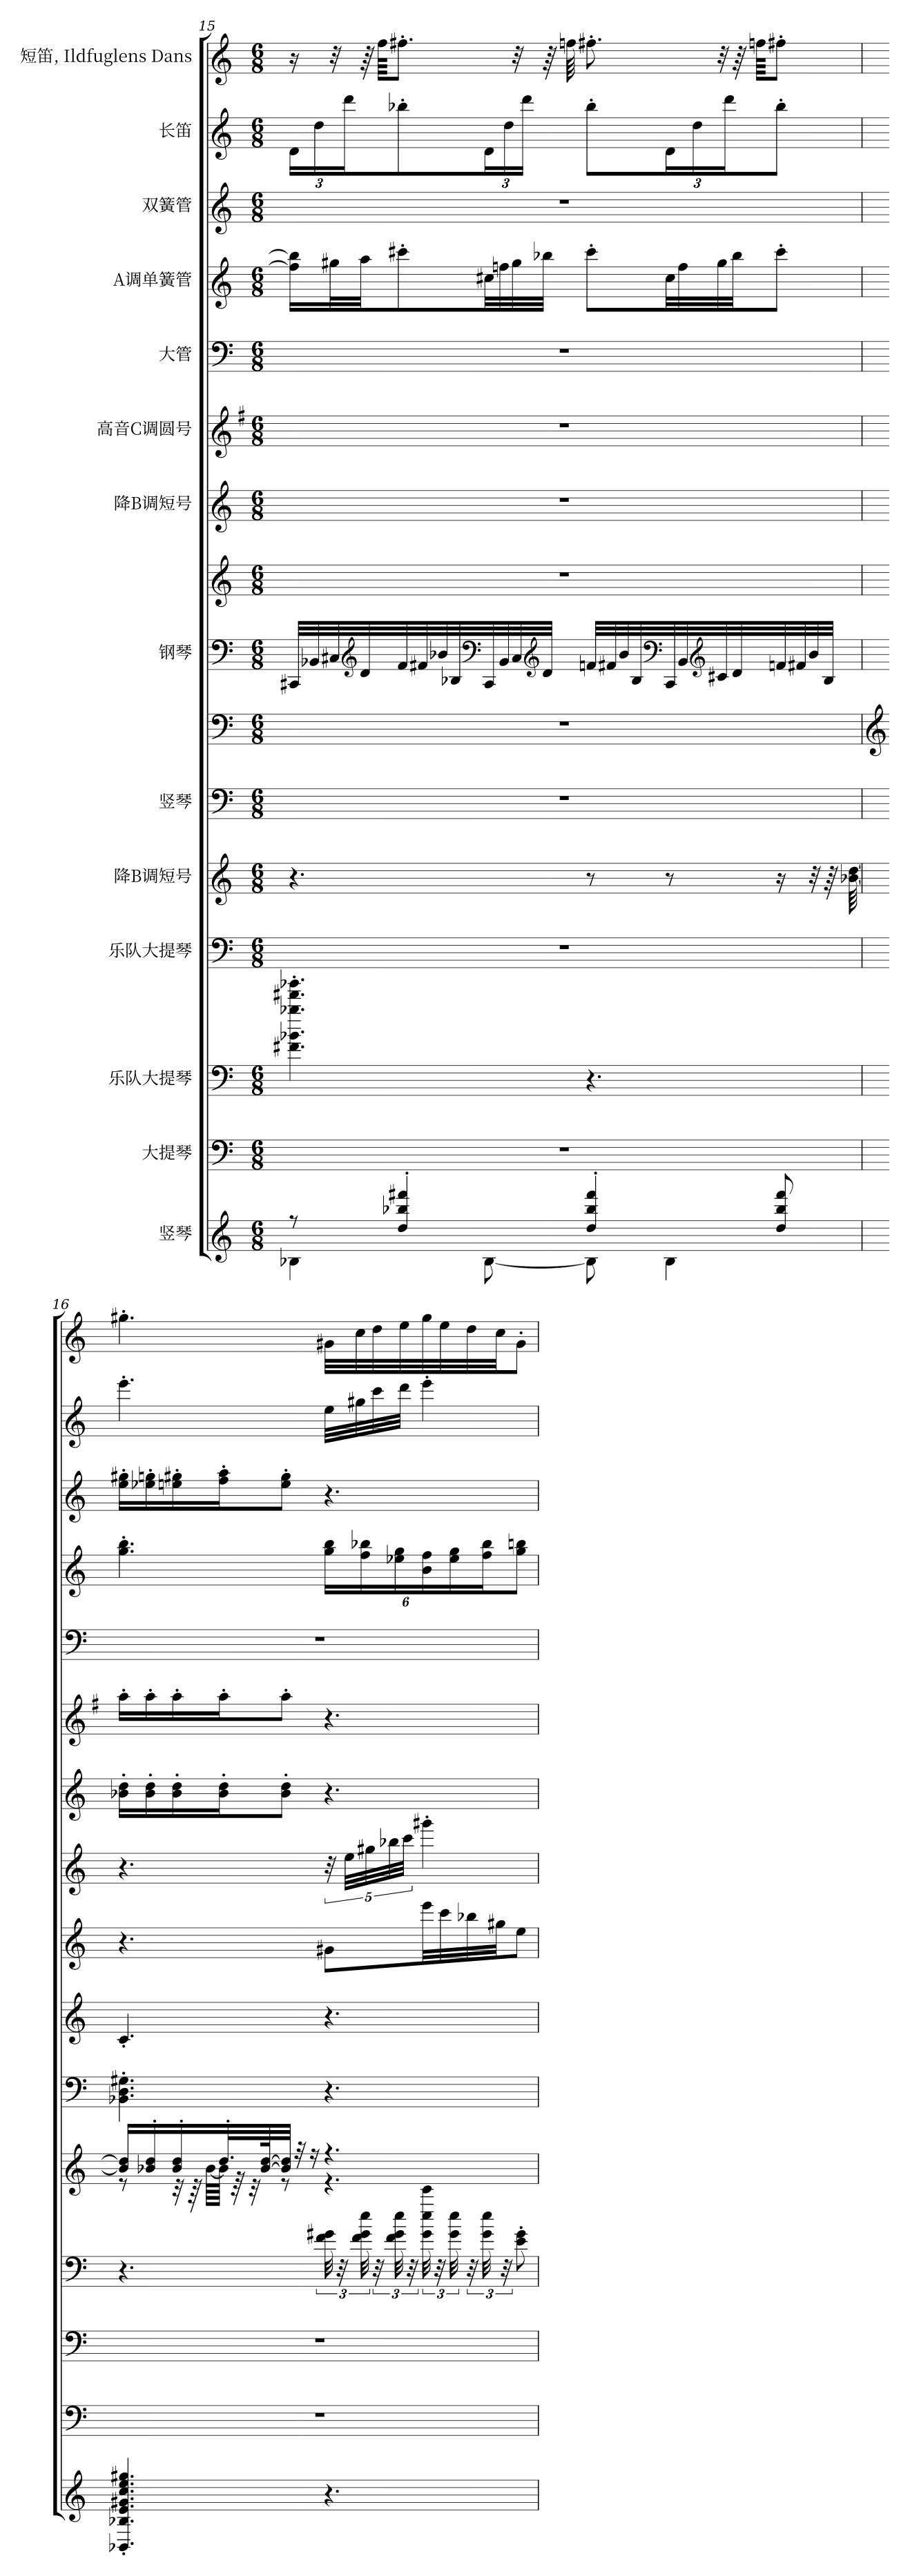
**kern	**kern	**kern	**kern	**kern	**kern	**kern	**kern	**kern	**kern	**kern	**kern	**kern	**kern	**kern	**kern
*part14	*part13	*part12	*part11	*part10	*part9	*part9	*part8	*part8	*part7	*part6	*part5	*part4	*part3	*part2	*part1
*staff16	*staff15	*staff14	*staff13	*staff12	*staff11	*staff10	*staff9	*staff8	*staff7	*staff6	*staff5	*staff4	*staff3	*staff2	*staff1
*I"竖琴	*I"大提琴	*I"乐队大提琴	*I"乐队大提琴	*I"降B调短号	*I"竖琴	*	*I"钢琴	*	*I"降B调短号	*I"高音C调圆号	*I"大管	*I"A调单簧管	*I"双簧管	*I"长笛	*I"短笛, Ildfuglens Dans
!!LO:PB:g=z
*clefG2	*clefF4	*clefF4	*clefF4	*clefG2	*clefF4	*clefF4	*clefF4	*clefG2	*clefG2	*clefG2	*clefF4	*clefG2	*clefG2	*clefG2	*clefG2
*	*	*	*	*ITrd1c2	*	*	*	*	*ITrd1c2	*ITrd4c7	*	*ITrd2c3	*	*	*ITrd-7c-12
*k[]	*k[]	*k[]	*k[]	*k[b-e-]	*k[]	*k[]	*k[]	*k[]	*k[b-e-]	*k[]	*k[]	*k[f#c#g#]	*k[]	*k[]	*k[]
*M6/8	*M6/8	*M6/8	*M6/8	*M6/8	*M6/8	*M6/8	*M6/8	*M6/8	*M6/8	*M6/8	*M6/8	*M6/8	*M6/8	*M6/8	*M6/8
=15	=15	=15	=15	=15	=15	=15	=15	=15	=15	=15	=15	=15	=15	=15	=15
*^	*	*	*	*	*	*	*	*	*	*	*	*	*	*	*
*	*	*	*	*	*	*	*	*	*	*	*	*	*	*	*Xbrackettup	*
8r	4B-X\	2.r	4.f#X\' 4.b-X\' 4.bb-X\' 4.fff#X\' 4.bbb-X\'	2.r	4.r	2.r	2.r	32CC#X/LLL	2.r	2.r	2.r	2.r	16dd#\] 16gg\]LL	2.r	24d\LL	16r
.	.	.	.	.	.	.	.	32BB-X/	.	.	.	.	.	.	.	.
.	.	.	.	.	.	.	.	.	.	.	.	.	.	.	24dd\	.
.	.	.	.	.	.	.	.	32C#X/	.	.	.	.	32ee#X\L	.	.	32r
.	.	.	.	.	.	.	.	.	.	.	.	.	.	.	24ddd\J	.
*	*	*	*	*	*	*	*	*clefG2	*	*	*	*	*	*	*	*
.	.	.	.	.	.	.	.	32d/	.	.	.	.	32ff#\JJ	.	.	64r
.	.	.	.	.	.	.	.	.	.	.	.	.	.	.	.	64fff\KKKL
4dd/' 4bb-X/' 4fff#X/'	.	.	.	.	.	.	.	32f/	.	.	.	.	8aa#X'\	.	8bb-X'\	8.fff#X'\J
.	.	.	.	.	.	.	.	32f#X/	.	.	.	.	.	.	.	.
.	.	.	.	.	.	.	.	32b-X/	.	.	.	.	.	.	.	.
.	.	.	.	.	.	.	.	32B-X/	.	.	.	.	.	.	.	.
*	*	*	*	*	*	*	*	*clefF4	*	*	*	*	*	*	*	*
.	[8B-\	.	.	.	.	.	.	32CC#/	.	.	.	.	32a#X\LL	.	24d\L	.
.	.	.	.	.	.	.	.	32BB-/	.	.	.	.	32ddn\	.	.	.
.	.	.	.	.	.	.	.	.	.	.	.	.	.	.	24dd\	.
.	.	.	.	.	.	.	.	32C#/	.	.	.	.	32ee#\	.	.	32r
.	.	.	.	.	.	.	.	.	.	.	.	.	.	.	24ddd\JJ	.
*	*	*	*	*	*	*	*	*clefG2	*	*	*	*	*	*	*	*
.	.	.	.	.	.	.	.	32d/JJJ	.	.	.	.	32ggn\JJJ	.	.	64r
.	.	.	.	.	.	.	.	.	.	.	.	.	.	.	.	64fffn\
4dd/' 4bb-/' 4fff#/'	8B-\]	.	4.r	.	8r	.	.	32fn/LLL	.	.	.	.	8aa#'\L	.	8bb-'\L	8.fff#X'\
.	.	.	.	.	.	.	.	32f#X/	.	.	.	.	.	.	.	.
.	.	.	.	.	.	.	.	32b-/	.	.	.	.	.	.	.	.
.	.	.	.	.	.	.	.	32B-/	.	.	.	.	.	.	.	.
*	*	*	*	*	*	*	*	*clefF4	*	*	*	*	*	*	*	*
.	4B-\	.	.	.	8r	.	.	32CC#/	.	.	.	.	32a#\LL	.	24d\L	.
.	.	.	.	.	.	.	.	32BB-/	.	.	.	.	32dd\	.	.	.
.	.	.	.	.	.	.	.	.	.	.	.	.	.	.	24dd\	.
*	*	*	*	*	*	*	*	*clefG2	*	*	*	*	*	*	*	*
.	.	.	.	.	.	.	.	32c#X/	.	.	.	.	32ee#\	.	.	32r
.	.	.	.	.	.	.	.	.	.	.	.	.	.	.	24ddd\J	.
.	.	.	.	.	.	.	.	32d/	.	.	.	.	32gg\JJ	.	.	64r
.	.	.	.	.	.	.	.	.	.	.	.	.	.	.	.	64fffn\KKKL
8dd/ 8bb-/ 8fff#/	.	.	.	.	16r	.	.	32fn/	.	.	.	.	8aa#'\J	.	8bb-'\J	8fff#X'\J
.	.	.	.	.	.	.	.	32f#X/	.	.	.	.	.	.	.	.
.	.	.	.	.	32r	.	.	32b-/	.	.	.	.	.	.	.	.
.	.	.	.	.	64r	.	.	32B-/JJJ	.	.	.	.	.	.	.	.
.	.	.	.	.	[64a-X\ [64cc\	.	.	.	.	.	.	.	.	.	.	.
*v	*v	*	*	*	*	*	*	*	*	*	*	*	*	*	*	*
!!LO:PB:g=z
=16	=16	=16	=16	=16	=16	=16	=16	=16	=16	=16	=16	=16	=16	=16	=16
*	*	*	*	*	*	*clefG2	*	*	*	*	*	*	*	*	*
*	*	*	*	*^	*	*	*	*	*	*	*	*	*	*	*
4.BB-X/' 4.B-X/' 4.e/' 4.g#X/' 4.cc/' 4.ee/' 4.gg#X/'	2.r	2.r	4.r	16a-/] 16cc/]LL	8r	4.BB-X\' 4.D\' 4.G#X\'	4.c'/	4.r	4.r	16a-X\' 16cc\'LL	16dd'\LL	2.r	4.ee\' 4.gg#\'	16ee\' 16gg#X\'LL	4.eee'\	4.ggg#X'\
.	.	.	.	16a-X/' 16cc/'	.	.	.	.	.	16a-\' 16cc\'	16dd'\	.	.	16ee-X\' 16ggn\'	.	.
.	.	.	.	16a-/' 16cc/'	32r	.	.	.	.	16a-\' 16cc\'	16dd'\	.	.	16een\' 16gg#X\'	.	.
.	.	.	.	.	64r	.	.	.	.	.	.	.	.	.	.	.
.	.	.	.	.	[64a-\LLLL	.	.	.	.	.	.	.	.	.	.	.
.	.	.	.	32.cc'/L	64a-\JJJJ]	.	.	.	.	16a-\' 16cc\'J	16dd'\J	.	.	16ff\' 16aa\'J	.	.
.	.	.	.	.	64r	.	.	.	.	.	.	.	.	.	.	.
.	.	.	.	.	32r	.	.	.	.	.	.	.	.	.	.	.
.	.	.	.	[64a-/ [64cc/K	.	.	.	.	.	.	.	.	.	.	.	.
.	.	.	.	32a-/] 32cc/]JJJ	8r	.	.	.	.	8a-\' 8cc\'J	8dd'\J	.	.	8ee\' 8gg#\'J	.	.
.	.	.	.	32r	.	.	.	.	.	.	.	.	.	.	.	.
.	.	.	.	16r	.	.	.	.	.	.	.	.	.	.	.	.
*	*	*	*	*	*	*	*	*	*	*	*	*	*Xbrackettup	*	*	*
4.r	.	.	48f\ 48g#X\	4.r	4.r	4.r	4.r	8g#X\L	40r	4.r	4.r	.	24ee\ 24gg#\LL	4.r	32ee\LLL	32gg#X\LLL
.	.	.	48r	.	.	.	.	.	.	.	.	.	.	.	.	.
.	.	.	.	.	.	.	.	.	40ee\LLL	.	.	.	.	.	.	.
.	.	.	.	.	.	.	.	.	.	.	.	.	.	.	32gg#X\	32ccc\
.	.	.	48f\ 48g#\ 48ee\	.	.	.	.	.	.	.	.	.	24dd\ 24ggn\	.	.	.
.	.	.	.	.	.	.	.	.	40gg#X\	.	.	.	.	.	.	.
.	.	.	48r	.	.	.	.	.	.	.	.	.	.	.	32ccc\	32ddd\
.	.	.	.	.	.	.	.	.	40bb-X\	.	.	.	.	.	.	.
.	.	.	48f\ 48g#\ 48ee\	.	.	.	.	.	.	.	.	.	24ccn\ 24ee\	.	.	.
.	.	.	.	.	.	.	.	.	.	.	.	.	.	.	32ddd\JJJ	32eee\
.	.	.	.	.	.	.	.	.	40ccc\JJJ	.	.	.	.	.	.	.
.	.	.	48r	.	.	.	.	.	.	.	.	.	.	.	.	.
.	.	.	48g#\ 48ee\ 48eee\	.	.	.	.	32eee\LL	4ggg#X'\	.	.	.	24g#\ 24dd\	.	4eee'\	32ggg#\
.	.	.	48r	.	.	.	.	.	.	.	.	.	.	.	.	.
.	.	.	.	.	.	.	.	32ccc\	.	.	.	.	.	.	.	32eee\
.	.	.	48g#\ 48ee\	.	.	.	.	.	.	.	.	.	24cc\ 24ee\	.	.	.
.	.	.	48r	.	.	.	.	32bb-X\	.	.	.	.	.	.	.	32ddd\
.	.	.	48g#\ 48ee\	.	.	.	.	.	.	.	.	.	24dd\ 24gg\J	.	.	.
.	.	.	.	.	.	.	.	32gg#X\JJ	.	.	.	.	.	.	.	32ccc\JJ
.	.	.	48r	.	.	.	.	.	.	.	.	.	.	.	.	.
.	.	.	8e\' 8g#\'	.	.	.	.	8ee\J	.	.	.	.	8ee\ 8gg#X\J	.	.	8gg#'\J
*	*	*	*	*v	*v	*	*	*	*	*	*	*	*	*	*	*
=	=	=	=	=	=	=	=	=	=	=	=	=	=	=	=
*-	*-	*-	*-	*-	*-	*-	*-	*-	*-	*-	*-	*-	*-	*-	*-
